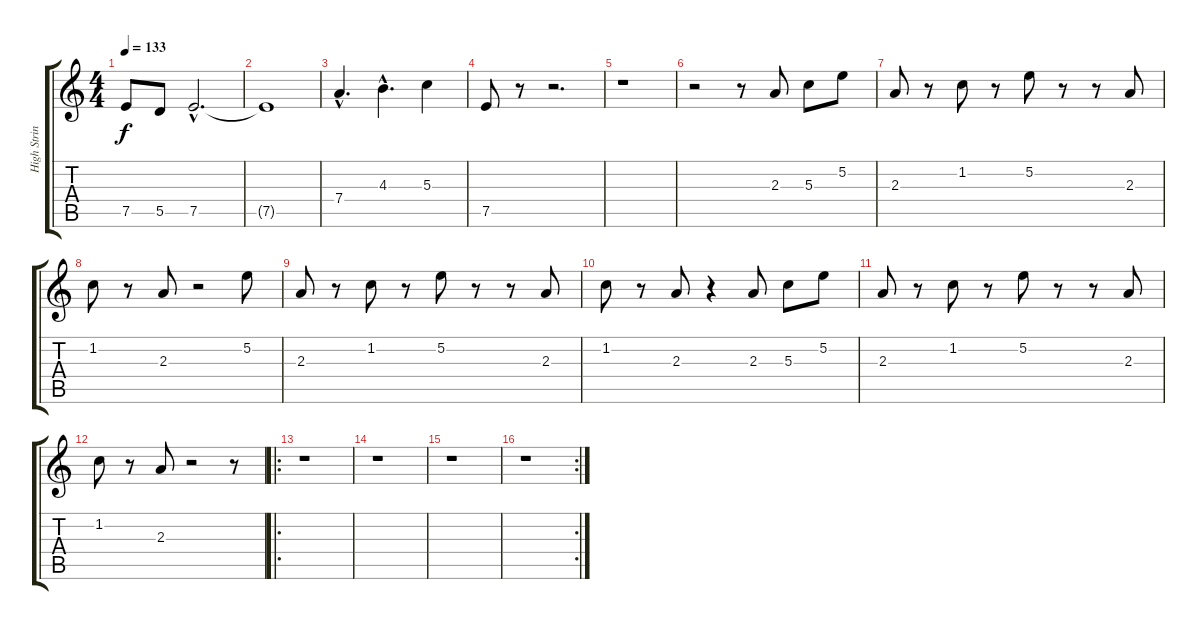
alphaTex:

\track ("High Strings" "High Strin") {instrument stringensemble1}
\staff {score tabs}
\tuning (E5 B4 G4 D4 A3 E3) {hide}
\ts (4 4)
\tempo 133
\clef g2
\ks c
7.5.8{dy f} 5.5.8 7.5{hac}.2{d} |
7.5{t}.1 |
7.4{hac}.4{d} 4.3{hac}.4{d} 5.3.4 |
7.5.8 r.8 r.2{d} |
r.1 |
r.2 r.8 2.3.8 5.3.8 5.2.8 |
2.3.8 r.8 1.2.8 r.8 5.2.8 r.8 r.8 2.3.8 |
1.2.8 r.8 2.3.8 r.2 5.2.8 |
2.3.8 r.8 1.2.8 r.8 5.2.8 r.8 r.8 2.3.8 |
1.2.8 r.8 2.3.8 r.4 2.3.8 5.3.8 5.2.8 |
2.3.8 r.8 1.2.8 r.8 5.2.8 r.8 r.8 2.3.8 |
1.2.8 r.8 2.3.8 r.2 r.8 |
\ro
r.1 |
r.1 |
r.1 |
\rc 2
r.1
